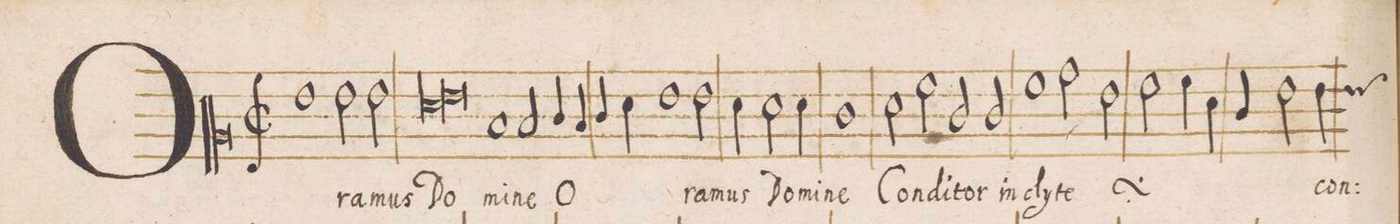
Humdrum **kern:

**kern	**text
*I"DISCANTVS	*
*clefC2	*
*k[]	*
*met(C|)	*
*M2/1	*
1g	O-
2g\	-ra-
2g\	-mus
=2-	=2-
*lig	*
1f	Do-
1g	.
*Xlig	*
=3-	=3-
1d	-mi-
2d/	-ne
4e/	O-
4d/	.
=4-	=4-
4e/	.
4f\	.
1g	.
2g\	-ra-
=5-	=5-
4f\	-mus
2f\	Do-
4f\	-mi-
1e	-ne
=6-	=6-
2f\	Con-
2a\	-di-
2e/	-tor
2e/	in
=7-	=7-
1a	cly-
2b,<\	-te
*	*ij
2g\	Con-
=8-	=8-
2a\	-di-
4a\	-tor
4f\	in
4e/	cly-
2g\	-te
*	*Xij
*custos:g	*
4g\	con-
=9-	=9-
*-	*-
